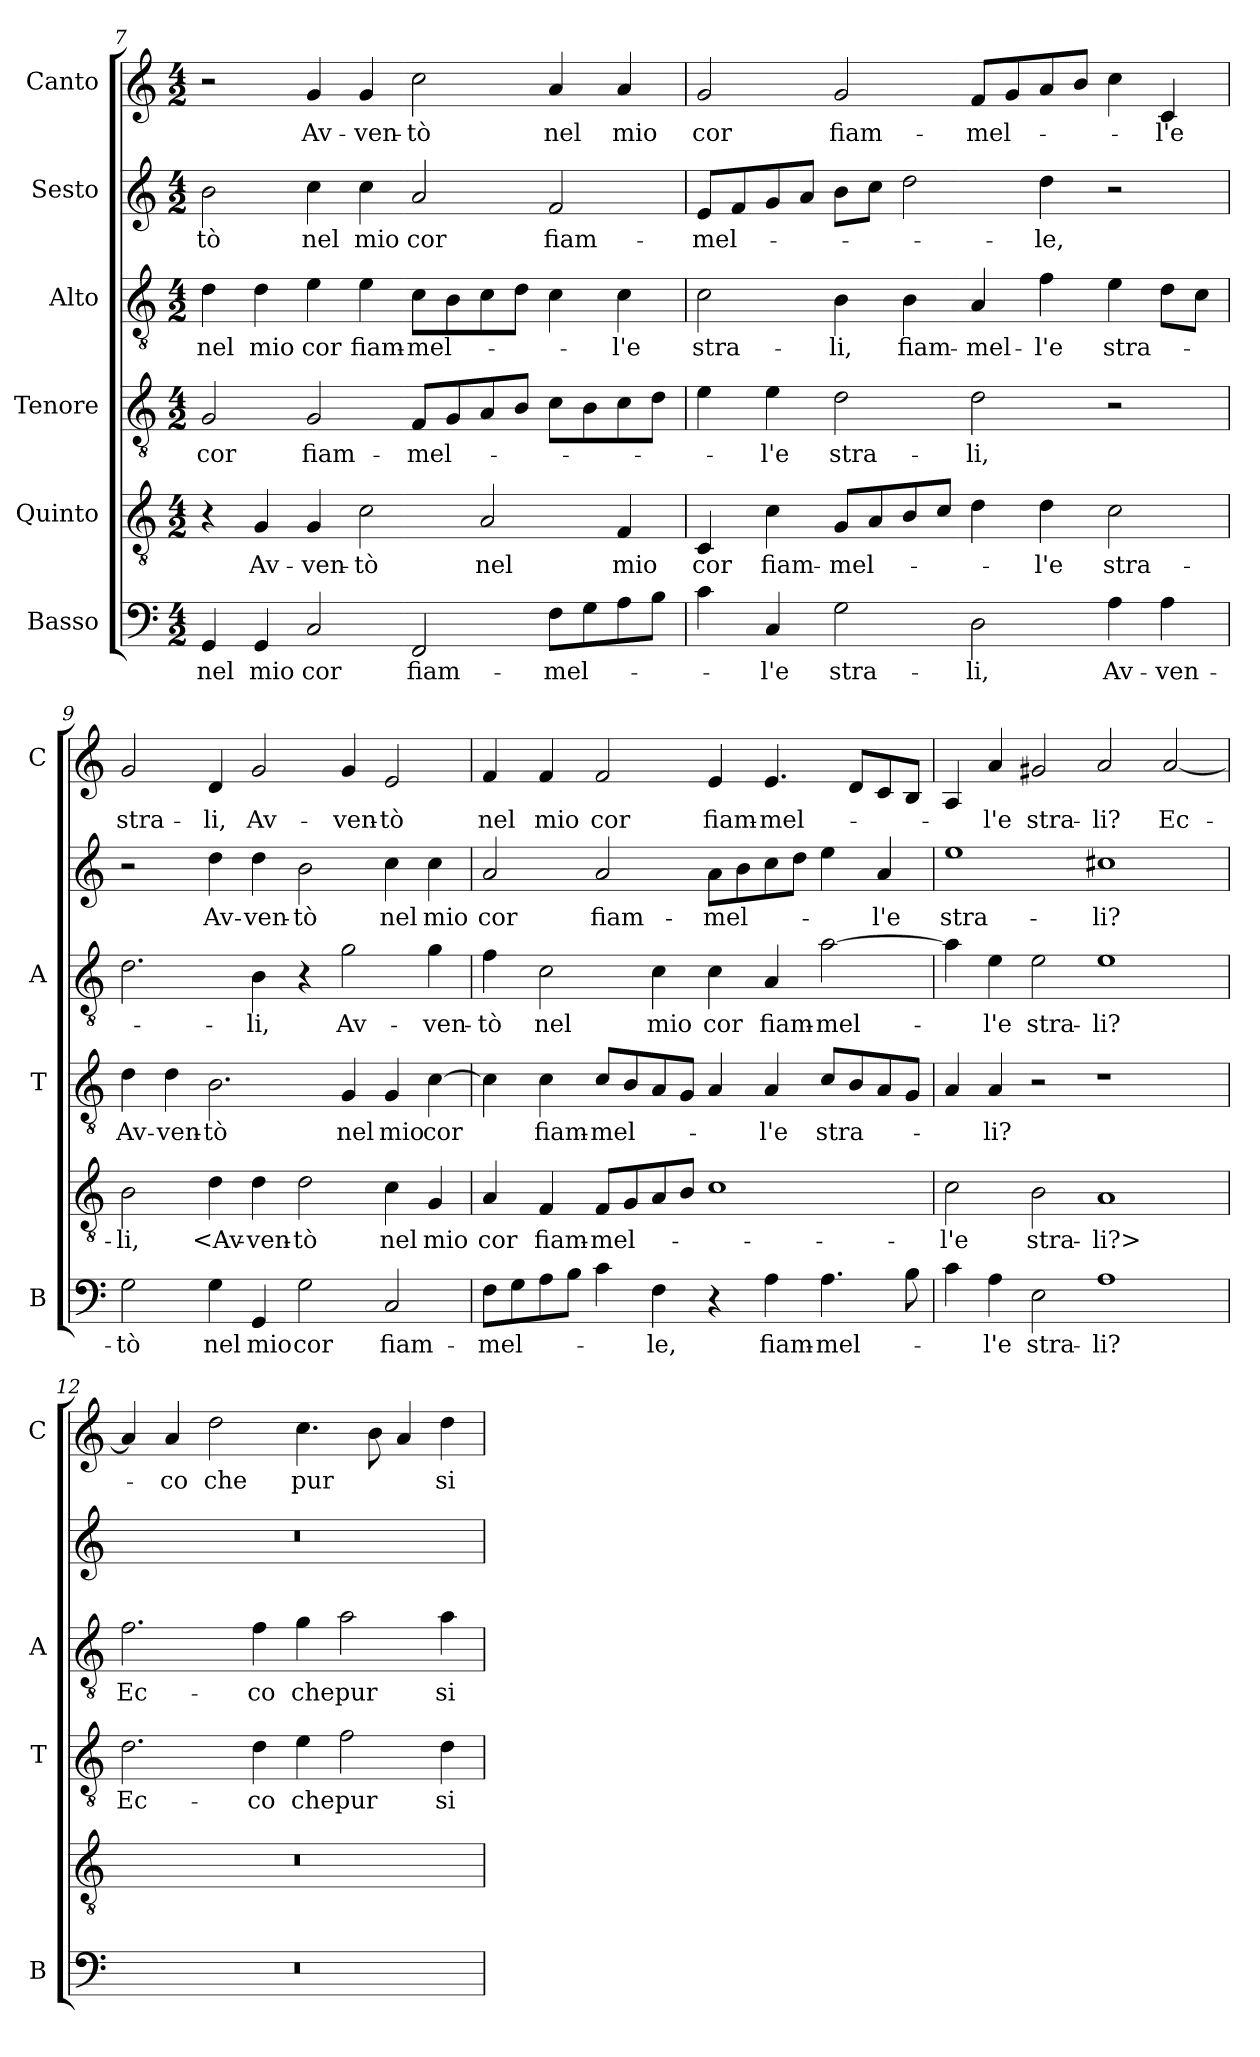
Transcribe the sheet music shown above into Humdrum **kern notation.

**kern	**text	**kern	**text	**kern	**text	**kern	**text	**kern	**text	**kern	**text
*part6	*part6	*part5	*part5	*part4	*part4	*part3	*part3	*part2	*part2	*part1	*part1
*staff6	*staff6	*staff5	*staff5	*staff4	*staff4	*staff3	*staff3	*staff2	*staff2	*staff1	*staff1
*I"Basso	*	*I"Quinto	*	*I"Tenore	*	*I"Alto	*	*I"Sesto	*	*I"Canto	*
*I'B	*	*	*	*I'T	*	*I'A	*	*	*	*I'C	*
*clefF4	*	*clefGv2	*	*clefGv2	*	*clefGv2	*	*clefG2	*	*clefG2	*
*k[]	*	*k[]	*	*k[]	*	*k[]	*	*k[]	*	*k[]	*
*C:	*	*C:	*	*C:	*	*C:	*	*C:	*	*C:	*
*M4/2	*	*M4/2	*	*M4/2	*	*M4/2	*	*M4/2	*	*M4/2	*
=7	=7	=7	=7	=7	=7	=7	=7	=7	=7	=7	=7
4GG	nel	4r	.	2G	cor	4d	nel	2b	-tò	2r	.
4GG	mio	4G	Av-	.	.	4d	mio	.	.	.	.
2C	cor	4G	-ven-	2G	fiam-	4e	cor	4cc	nel	4g	Av-
.	.	2c	-tò	.	.	4e	fiam-	4cc	mio	4g	-ven-
2FF	fiam-	.	.	8FL	-mel-	8cL	-mel-	2a	cor	2cc	-tò
.	.	.	.	8G	.	8B	.	.	.	.	.
.	.	2A	nel	8A	.	8c	.	.	.	.	.
.	.	.	.	8BJ	.	8dJ	.	.	.	.	.
8FL	-mel-	.	.	8cL	.	4c	.	2f	fiam-	4a	nel
8G	.	.	.	8B	.	.	.	.	.	.	.
8A	.	4F	mio	8c	.	4c	-l'e	.	.	4a	mio
8BJ	.	.	.	8dJ	.	.	.	.	.	.	.
=8	=8	=8	=8	=8	=8	=8	=8	=8	=8	=8	=8
4c	.	4C	cor	4e	.	2c	stra-	8eL	-mel-	2g	cor
.	.	.	.	.	.	.	.	8f	.	.	.
4C	-l'e	4c	fiam-	4e	-l'e	.	.	8g	.	.	.
.	.	.	.	.	.	.	.	8aJ	.	.	.
2G	stra-	8GL	-mel-	2d	stra-	4B	-li,	8bL	.	2g	fiam-
.	.	8A	.	.	.	.	.	8ccJ	.	.	.
.	.	8B	.	.	.	4B	fiam-	2dd	.	.	.
.	.	8cJ	.	.	.	.	.	.	.	.	.
2D	-li,	4d	.	2d	-li,	4A	-mel-	.	.	8fL	-mel-
.	.	.	.	.	.	.	.	.	.	8g	.
.	.	4d	-l'e	.	.	4f	-l'e	4dd	-le,	8a	.
.	.	.	.	.	.	.	.	.	.	8bJ	.
4A	Av-	2c	stra-	2r	.	4e	stra-	2r	.	4cc	.
4A	-ven-	.	.	.	.	8dL	.	.	.	4c	-l'e
.	.	.	.	.	.	8cJ	.	.	.	.	.
=9	=9	=9	=9	=9	=9	=9	=9	=9	=9	=9	=9
2G	-tò	2B	-li,	4d	Av-	2.d	.	2r	.	2g	stra-
.	.	.	.	4d	-ven-	.	.	.	.	.	.
4G	nel	4d	<Av-	2.B	-tò	.	.	4dd	Av-	4d	-li,
4GG	mio	4d	-ven-	.	.	4B	-li,	4dd	-ven-	2g	Av-
2G	cor	2d	-tò	.	.	4r	.	2b	-tò	.	.
.	.	.	.	4G	nel	2g	Av-	.	.	4g	-ven-
2C	fiam-	4c	nel	4G	mio	.	.	4cc	nel	2e	-tò
.	.	4G	mio	[4c	cor	4g	-ven-	4cc	mio	.	.
=10	=10	=10	=10	=10	=10	=10	=10	=10	=10	=10	=10
8FL	-mel-	4A	cor	4c]	.	4f	-tò	2a	cor	4f	nel
8G	.	.	.	.	.	.	.	.	.	.	.
8A	.	4F	fiam-	4c	fiam-	2c	nel	.	.	4f	mio
8BJ	.	.	.	.	.	.	.	.	.	.	.
4c	.	8FL	-mel-	8cL	-mel-	.	.	2a	fiam-	2f	cor
.	.	8G	.	8B	.	.	.	.	.	.	.
4F	-le,	8A	.	8A	.	4c	mio	.	.	.	.
.	.	8BJ	.	8GJ	.	.	.	.	.	.	.
4r	.	1c	.	4A	.	4c	cor	8aL	-mel-	4e	fiam-
.	.	.	.	.	.	.	.	8b	.	.	.
4A	fiam-	.	.	4A	-l'e	4A	fiam-	8cc	.	4.e	-mel-
.	.	.	.	.	.	.	.	8ddJ	.	.	.
4.A	-mel-	.	.	8cL	stra-	[2a	-mel-	4ee	.	.	.
.	.	.	.	8B	.	.	.	.	.	8dL	.
.	.	.	.	8A	.	.	.	4a	-l'e	8c	.
8B	.	.	.	8GJ	.	.	.	.	.	8BJ	.
=11	=11	=11	=11	=11	=11	=11	=11	=11	=11	=11	=11
4c	.	2c	-l'e	4A	.	4a]	.	1ee	stra-	4A	.
4A	-l'e	.	.	4A	-li?	4e	-l'e	.	.	4a	-l'e
2E	stra-	2B	stra-	2r	.	2e	stra-	.	.	2g#X	stra-
1A	-li?	1A	-li?>	1r	.	1e	-li?	1cc#X	-li?	2a	-li?
.	.	.	.	.	.	.	.	.	.	[2a	Ec-
=12	=12	=12	=12	=12	=12	=12	=12	=12	=12	=12	=12
0r	.	0r	.	2.d	Ec-	2.f	Ec-	0r	.	4a]	.
.	.	.	.	.	.	.	.	.	.	4a	-co
.	.	.	.	.	.	.	.	.	.	2dd	che
.	.	.	.	4d	-co	4f	-co	.	.	.	.
.	.	.	.	4e	che	4g	che	.	.	4.cc	pur
.	.	.	.	2f	pur	2a	pur	.	.	.	.
.	.	.	.	.	.	.	.	.	.	8b	.
.	.	.	.	.	.	.	.	.	.	4a	.
.	.	.	.	4d	si	4a	si	.	.	4dd	si
=	=	=	=	=	=	=	=	=	=	=	=
*-	*-	*-	*-	*-	*-	*-	*-	*-	*-	*-	*-
